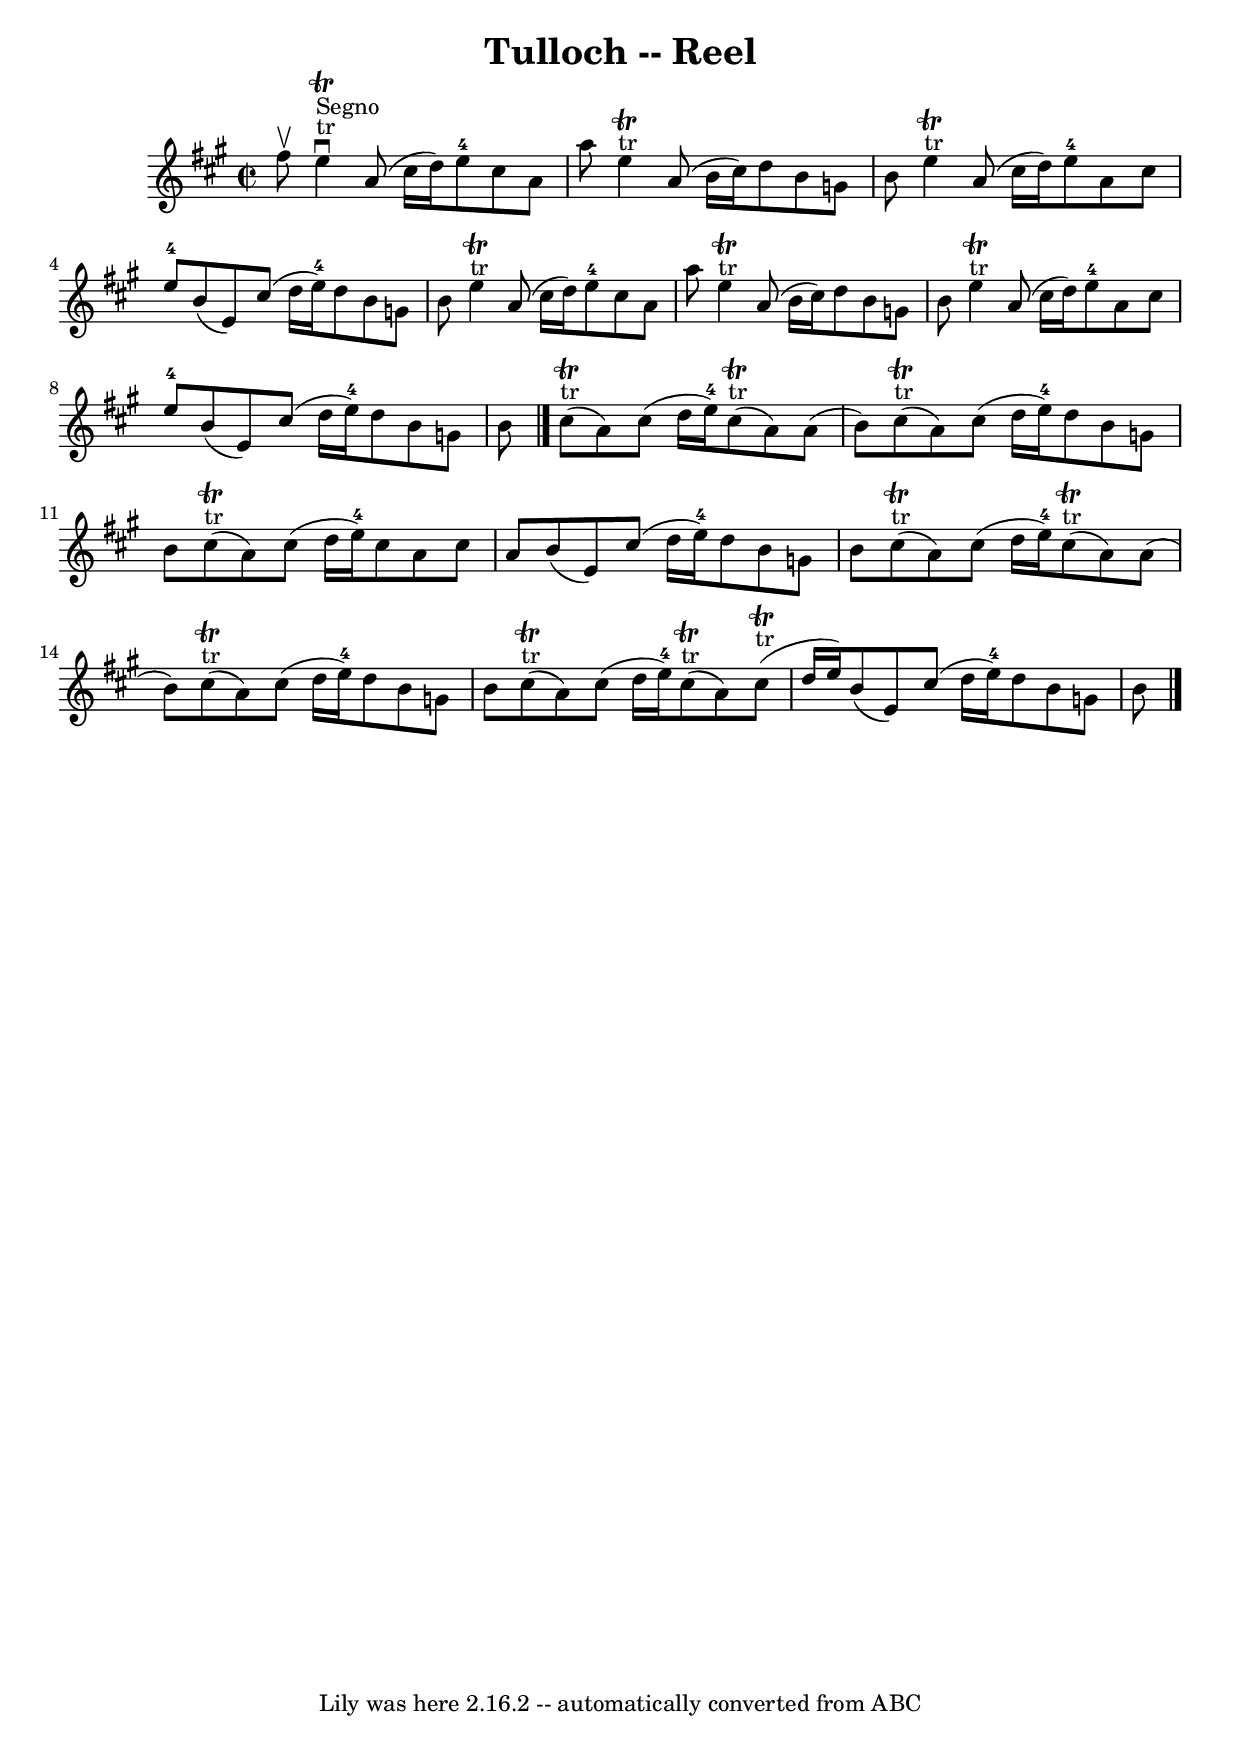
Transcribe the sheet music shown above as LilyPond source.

\version "2.7.40"
\include "Mammoth.ily"
\header {
	%% book = "Ryan's Mammoth Collection"
	crossRefNumber = "1"
	footnotes = "\\\\249\\\\the key is A mixolydian but the book shows 3 sharps and\\\\puts each G as neutral"
	origin = "SCOTCH."
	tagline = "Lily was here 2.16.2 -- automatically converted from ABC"
	title = "Tulloch -- Reel"
}
voicedefault =  {
\set Score.defaultBarType = "empty"

\override Staff.TimeSignature #'style = #'C
 \time 2/2 \key a \major fis''8^\upbow   |
 e''4 
^"tr"^"Segno"^\downbow^\trill a'8 (cis''16 d''16) e''8-4   
cis''8 a'8 a''8    |
 e''4^"tr"^\trill a'8 (b'16    
cis''16) d''8 b'8 g'8 b'8    |
 e''4^"tr"^\trill   
a'8 (cis''16 d''16) e''8-4 a'8 cis''8 e''8-4   
|
 b'8 (e'8) cis''8 (d''16 e''16-4) d''8 b'8    
g'8 b'8    |
 e''4^"tr"^\trill a'8 (cis''16 d''16)   
 e''8-4 cis''8 a'8 a''8    |
 e''4^"tr"^\trill a'8 (
b'16 cis''16) d''8 b'8 g'8 b'8    |
 e''4 
^"tr"^\trill a'8 (cis''16 d''16) e''8-4 a'8 cis''8    
e''8-4   |
 b'8 (e'8) cis''8 (d''16 e''16-4)   
d''8 b'8 g'8 b'8    \bar "|." cis''8^"tr"(^\trill a'8)   
cis''8 (d''16 e''16-4) cis''8^"tr"(^\trill a'8) a'8 (
 b'8)   |
 cis''8^"tr"(^\trill a'8) cis''8 (d''16    
e''16-4) d''8 b'8 g'8 b'8    |
 cis''8 
^"tr"(^\trill a'8) cis''8 (d''16 e''16-4) cis''8 a'8    
cis''8 a'8    |
 b'8 (e'8) cis''8 (d''16 e''16-4) 
 d''8 b'8 g'8 b'8    |
 cis''8^"tr"(^\trill a'8)  
 cis''8 (d''16 e''16-4) cis''8^"tr"(^\trill a'8) a'8 (
 b'8)   |
 cis''8^"tr"(^\trill a'8) cis''8 (d''16    
e''16-4) d''8 b'8 g'8 b'8    |
 cis''8 
^"tr"(^\trill a'8) cis''8 (d''16 e''16-4) cis''8 
^"tr"(^\trill a'8) cis''8^"tr"(^\trill d''16 e''16)   
|
 b'8 (e'8) cis''8 (d''16 e''16-4) d''8    
b'8 g'8 b'8      \bar "|."   
}

\score{
    <<

	\context Staff="default"
	{
	    \voicedefault 
	}

    >>
	\layout {
	}
	\midi {}
}
